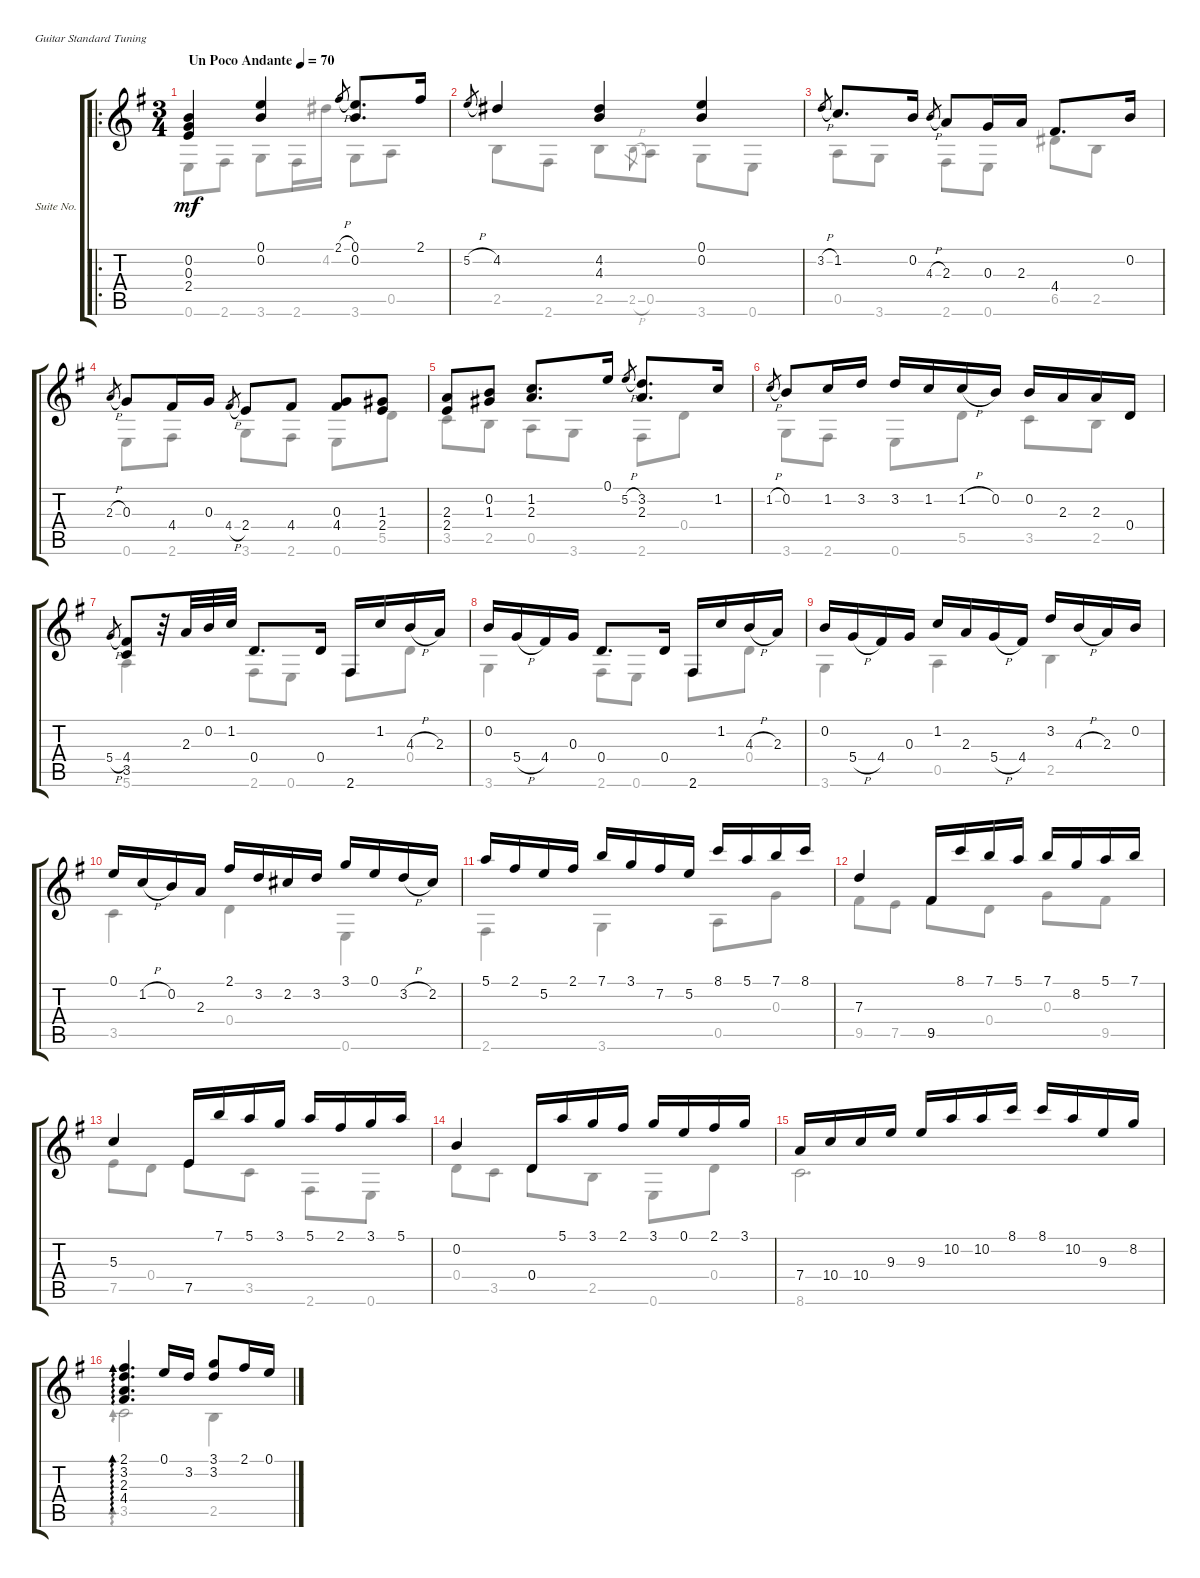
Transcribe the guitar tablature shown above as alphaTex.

\bracketExtendMode groupsimilarinstruments
\firstSystemTrackNameOrientation horizontal
\otherSystemsTrackNameOrientation horizontal
\track ("Suite No. 16 in G - 5. Sarabande" "Suite No. ") {instrument acousticguitarnylon}
\staff {score tabs}
\tuning (E4 B3 G3 D3 A2 E2)
\voice
\ro
\ts (3 4)
\tempo (70 "Un Poco Andante")
\clef g2
\ks g
(0.2 0.3 2.4).4{dy mf instrument acousticguitarnylon} (0.1 0.2).4 2.1{h}.8{gr} (0.1 0.2).8{d} 2.1.16 |
5.2{h}.8{gr} 4.2.4 (4.2 4.3).4 (0.1 0.2).4 |
3.2{h}.8{gr} 1.2.8{d} 0.2.16 4.3{h}.8{gr} 2.3.8 0.3.16 2.3.16 4.4.8{d} 0.2.16 |
2.3{h}.8{gr} 0.3.8 4.4.16 0.3.16 4.4{h}.8{gr} 2.4.8 4.4.8 (0.3 4.4).8 (1.3 2.4).8 |
(2.3 2.4).8 (0.2 1.3).8 (1.2 2.3).8{d} 0.1.16 5.2{h}.8{gr} (3.2 2.3).8{d} 1.2.16 |
1.2{h}.8{gr} 0.2.8 1.2.16 3.2.16 3.2.16 1.2.16 1.2{h}.16 0.2.16 0.2.16 2.3.16 2.3.16 0.4.16 |
5.4{h}.8{gr} (4.4 3.5).8 r.32 2.3.32 0.2.32 1.2.32 0.4.8{d} 0.4.16 2.6.16 1.2.16 4.3{h}.16 2.3.16 |
0.2.16 5.4{h}.16 4.4.16 0.3.16 0.4.8{d} 0.4.16 2.6.16 1.2.16 4.3{h}.16 2.3.16 |
0.2.16 5.4{h}.16 4.4.16 0.3.16 1.2.16 2.3.16 5.4{h}.16 4.4.16 3.2.16 4.3{h}.16 2.3.16 0.2.16 |
0.1.16 1.2{h}.16 0.2.16 2.3.16 2.1.16 3.2.16 2.2.16 3.2.16 3.1.16 0.1.16 3.2{h}.16 2.2.16 |
5.1.16 2.1.16 5.2.16 2.1.16 7.1.16 3.1.16 7.2.16 5.2.16 8.1.16 5.1.16 7.1.16 8.1.16 |
7.3.4 9.5.16 8.1.16 7.1.16 5.1.16 7.1.16 8.2.16 5.1.16 7.1.16 |
5.3.4 7.5.16 7.1.16 5.1.16 3.1.16 5.1.16 2.1.16 3.1.16 5.1.16 |
0.2.4 0.4.16 5.1.16 3.1.16 2.1.16 3.1.16 0.1.16 2.1.16 3.1.16 |
7.4.16 10.4.16 10.4.16 9.3.16 9.3.16 10.2.16 10.2.16 8.1.16 8.1.16 10.2.16 9.3.16 8.2.16 |
(2.1 3.2 2.3 4.4).4{d ad 0} 0.1.16 3.2.16 (3.1 3.2).8 2.1.16 0.1.16
\voice
\clef g2
\ottava regular
\simile none
\ks g
0.6.8{dy mf} 2.6.8 3.6.8 2.6.16 4.2.16 3.6.8 0.5.8 |
2.5.8 2.6.8 2.5.8 2.5{h}.8{gr} 0.5.8 3.6.8 0.6.8 |
0.5.8 3.6.8 2.6.8 0.6.8 6.5.8 2.5.8 |
0.6.8 2.6.8 3.6.8 2.6.8 0.6.8 5.5.8 |
3.5.8 2.5.8 0.5.8 3.6.8 2.6.8 0.4.8 |
3.6.8 2.6.8 0.6.8 5.5.8 3.5.8 2.5.8 |
5.6.4 2.6.8 0.6.8 2.6.8 0.4.8 |
3.6.4 2.6.8 0.6.8 2.6.8 0.4.8 |
3.6.4 0.5.4 2.5.4 |
3.5.4 0.4.4 0.6.4 |
2.6.4 3.6.4 0.5.8 0.3.8 |
9.5.8 7.5.8 9.5.8 0.4.8 0.3.8 9.5.8 |
7.5.8 0.4.8 7.5.8 3.5.8 2.6.8 0.6.8 |
0.4.8 3.5.8 0.4.8 2.5.8 0.6.8 0.4.8 |
8.6.2{d} |
3.5.2{ad 0} 2.5.4
